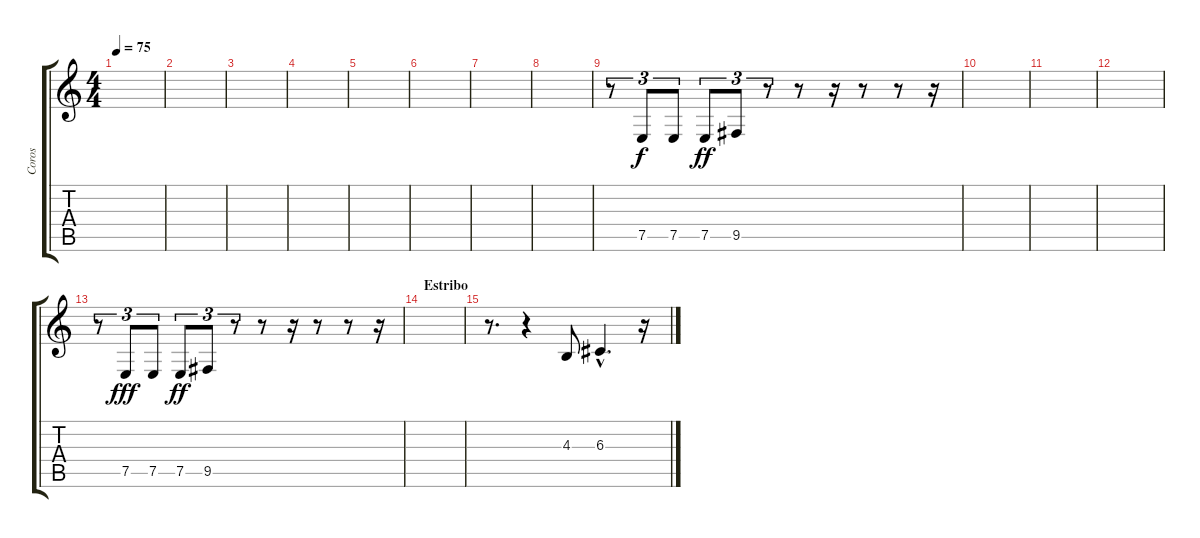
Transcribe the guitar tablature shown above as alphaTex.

\track ("Coros" "Coros") {instrument piccolo}
\staff {score tabs}
\tuning (E4 B3 G3 D3 A2 E2) {hide}
\ts (4 4)
\tempo 75
\clef g2
\ks c
|
|
|
|
|
|
|
|
r.8{tu (3 2) volume 16 balance 15} 7.5.8{tu (3 2)} 7.5.8{tu (3 2)} 7.5.8{tu (3 2) dy ff} 9.5.8{tu (3 2) volume 12 balance 11} r.8{tu (3 2)} r.8 r.16 r.8 r.8 r.16 |
|
|
|
r.8{tu (3 2) volume 16 balance 15} 7.5.8{tu (3 2) dy fff} 7.5.8{tu (3 2)} 7.5.8{tu (3 2) dy ff} 9.5.8{tu (3 2) volume 12 balance 11} r.8{tu (3 2)} r.8 r.16 r.8 r.8 r.16 |
\section ("" "Estribo")
|
r.8{d} r.4 4.3.8 6.3{hac}.4{d} r.16
